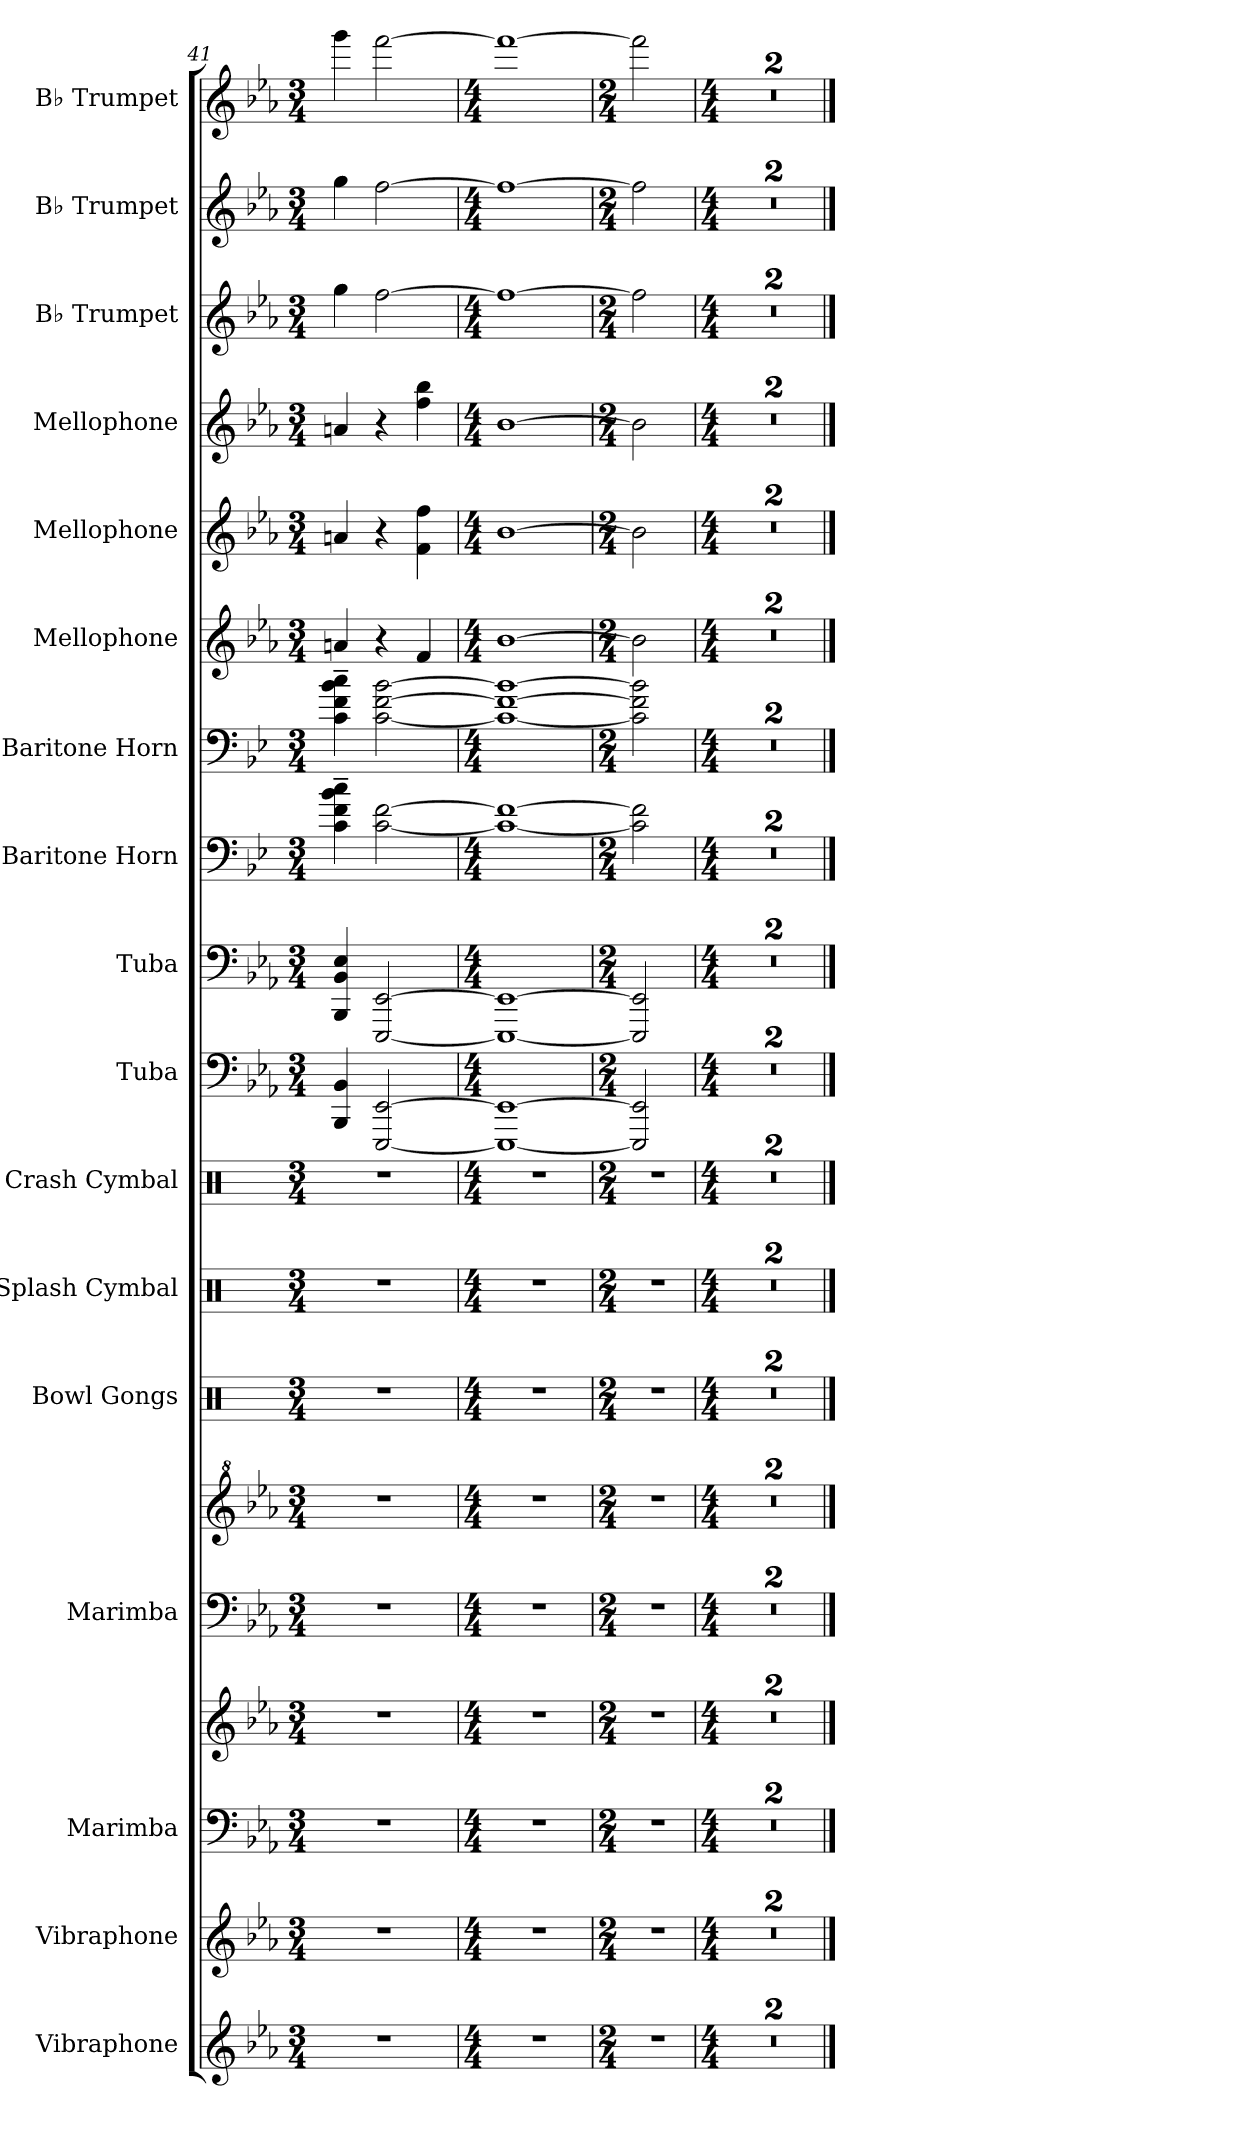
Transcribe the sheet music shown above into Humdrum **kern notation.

**kern	**kern	**kern	**kern	**kern	**kern	**kern	**kern	**kern	**kern	**kern	**kern	**kern	**kern	**kern	**kern	**kern	**kern	**kern
*part17	*part16	*part15	*part15	*part14	*part14	*part13	*part12	*part11	*part10	*part9	*part8	*part7	*part6	*part5	*part4	*part3	*part2	*part1
*staff19	*staff18	*staff17	*staff16	*staff15	*staff14	*staff13	*staff12	*staff11	*staff10	*staff9	*staff8	*staff7	*staff6	*staff5	*staff4	*staff3	*staff2	*staff1
*I"Vibraphone	*I"Vibraphone	*I"Marimba	*	*I"Marimba	*	*I"Bowl Gongs	*I"Splash Cymbal	*I"Crash Cymbal	*I"Tuba	*I"Tuba	*I"Baritone Horn	*I"Baritone Horn	*I"Mellophone	*I"Mellophone	*I"Mellophone	*I"B♭ Trumpet	*I"B♭ Trumpet	*I"B♭ Trumpet
*I'Vib.	*I'Vib.	*I'Mrm.	*	*I'Mrm.	*	*I'Bw. Go.	*I'Sp. Cym.	*I'Cr. Cym.	*I'Tba.	*I'Tba.	*I'Bar. Hn.	*I'Bar. Hn.	*I'Mph.	*I'Mph.	*I'Mph.	*I'B♭ Tpt.	*I'B♭ Tpt.	*I'B♭ Tpt.
*clefG2	*clefG2	*clefF4	*clefG2	*clefF4	*clefG^2	*clefX	*clefX	*clefX	*clefF4	*clefF4	*clefF4	*clefF4	*clefG2	*clefG2	*clefG2	*clefG2	*clefG2	*clefG2
*	*	*	*	*	*	*	*	*	*	*	*ITrd4c7	*ITrd4c7	*ITrd4c7	*ITrd4c7	*ITrd4c7	*ITrd1c2	*ITrd1c2	*ITrd1c2
*k[b-e-a-]	*k[b-e-a-]	*k[b-e-a-]	*k[b-e-a-]	*k[b-e-a-]	*k[b-e-a-]	*k[]	*k[]	*k[]	*k[b-e-a-]	*k[b-e-a-]	*k[b-e-a-]	*k[b-e-a-]	*k[b-e-a-d-]	*k[b-e-a-d-]	*k[b-e-a-d-]	*k[b-e-a-d-g-]	*k[b-e-a-d-g-]	*k[b-e-a-d-g-]
*M3/4	*M3/4	*M3/4	*M3/4	*M3/4	*M3/4	*M3/4	*M3/4	*M3/4	*M3/4	*M3/4	*M3/4	*M3/4	*M3/4	*M3/4	*M3/4	*M3/4	*M3/4	*M3/4
=41	=41	=41	=41	=41	=41	=41	=41	=41	=41	=41	=41	=41	=41	=41	=41	=41	=41	=41
2.r	2.r	2.r	2.r	2.r	2.r	2.r	2.r	2.r	4BBB-/ 4BB-/	4BBB-/ 4BB-/ 4E-/	4F\~ 4B-\~ 4e-\~ 4f\~	4F\~ 4B-\~ 4e-\~ 4f\~	4dn/	4dn/	4dn/	4ff\	4ff\	4fff\
.	.	.	.	.	.	.	.	.	[2EEE-/ [2EE-/	[2EEE-/ [2EE-/	[2F\ [2B-\	[2F\ [2B-\ [2e-\	4r	4r	4r	[2ee-\	[2ee-\	[2eee-\
.	.	.	.	.	.	.	.	.	.	.	.	.	4B-/	4B-\ 4b-\	4b-\ 4ee-\	.	.	.
=42	=42	=42	=42	=42	=42	=42	=42	=42	=42	=42	=42	=42	=42	=42	=42	=42	=42	=42
*M4/4	*M4/4	*M4/4	*M4/4	*M4/4	*M4/4	*M4/4	*M4/4	*M4/4	*M4/4	*M4/4	*M4/4	*M4/4	*M4/4	*M4/4	*M4/4	*M4/4	*M4/4	*M4/4
1r	1r	1r	1r	1r	1r	1r	1r	1r	1EEE-_ 1EE-_	1EEE-_ 1EE-_	1F_ 1B-_	1F_ 1B-_ 1e-_	[1e-	[1e-	[1e-	1ee-_	1ee-_	1eee-_
=43	=43	=43	=43	=43	=43	=43	=43	=43	=43	=43	=43	=43	=43	=43	=43	=43	=43	=43
*M2/4	*M2/4	*M2/4	*M2/4	*M2/4	*M2/4	*M2/4	*M2/4	*M2/4	*M2/4	*M2/4	*M2/4	*M2/4	*M2/4	*M2/4	*M2/4	*M2/4	*M2/4	*M2/4
2r	2r	2r	2r	2r	2r	2r	2r	2r	2EEE-/] 2EE-/]	2EEE-/] 2EE-/]	2F\] 2B-\]	2F\] 2B-\] 2e-\]	2e-\]	2e-\]	2e-\]	2ee-\]	2ee-\]	2eee-\]
=44	=44	=44	=44	=44	=44	=44	=44	=44	=44	=44	=44	=44	=44	=44	=44	=44	=44	=44
*M4/4	*M4/4	*M4/4	*M4/4	*M4/4	*M4/4	*M4/4	*M4/4	*M4/4	*M4/4	*M4/4	*M4/4	*M4/4	*M4/4	*M4/4	*M4/4	*M4/4	*M4/4	*M4/4
1r	1r	1r	1r	1r	1r	1r	1r	1r	1r	1r	1r	1r	1r	1r	1r	1r	1r	1r
=45	=45	=45	=45	=45	=45	=45	=45	=45	=45	=45	=45	=45	=45	=45	=45	=45	=45	=45
1r	1r	1r	1r	1r	1r	1r	1r	1r	1r	1r	1r	1r	1r	1r	1r	1r	1r	1r
==	==	==	==	==	==	==	==	==	==	==	==	==	==	==	==	==	==	==
*-	*-	*-	*-	*-	*-	*-	*-	*-	*-	*-	*-	*-	*-	*-	*-	*-	*-	*-
